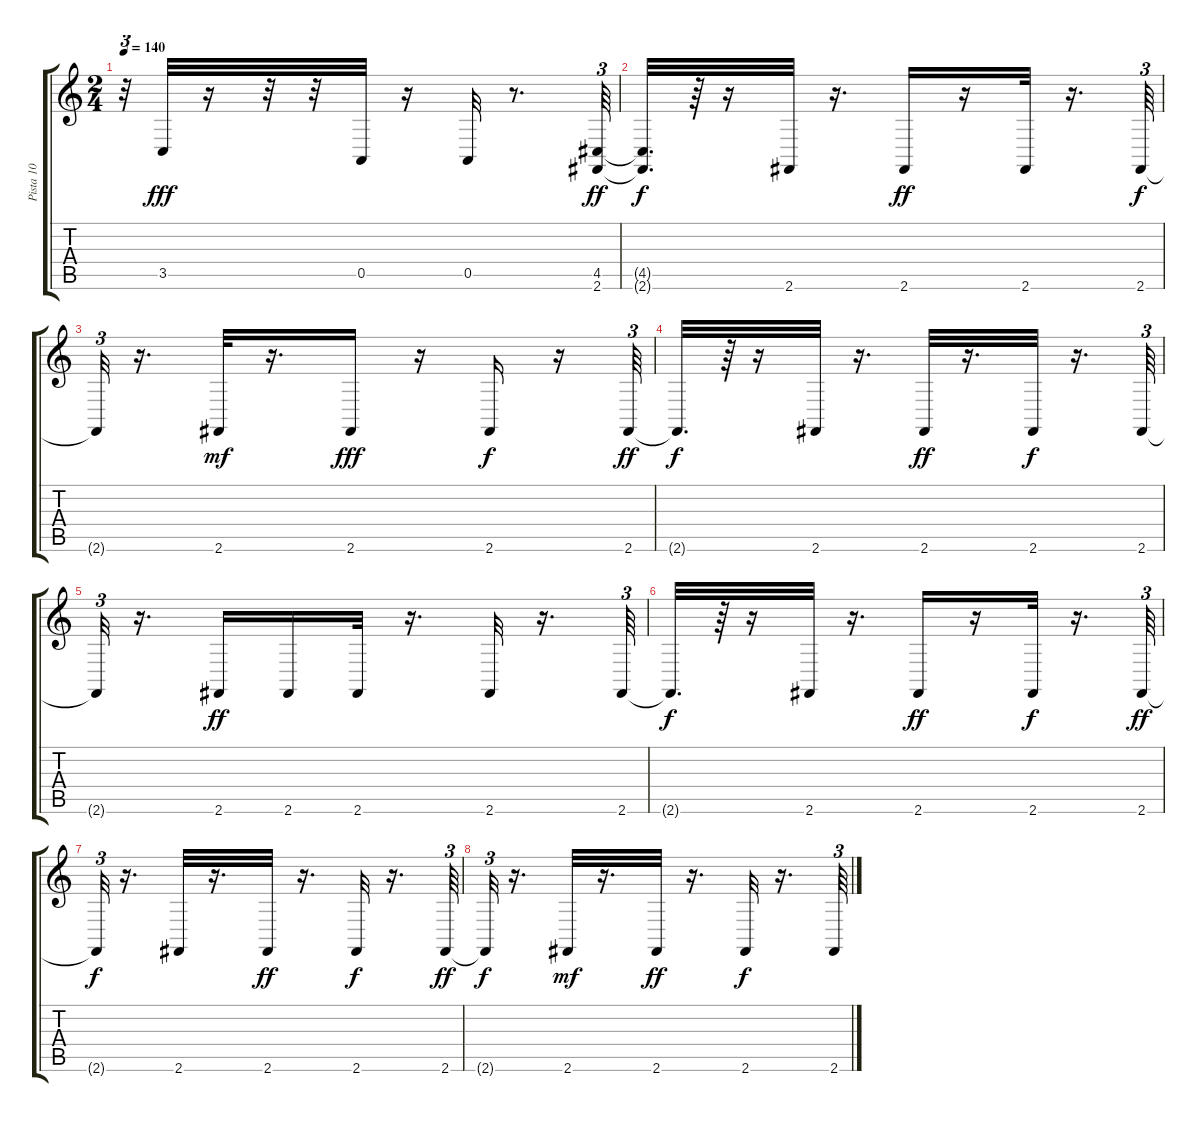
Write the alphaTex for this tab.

\track ("Pista 10" "Pista 10") {instrument acousticgrandpiano}
\staff {score tabs}
\tuning (E4 B3 G3 D3 A2 E2) {hide}
\ts (2 4)
\tempo 140
\clef g2
\ks c
r.32{tu (3 2) dy fff} 3.5.32 r.16 r.32 r.32 0.5.32 r.16 0.5.32 r.8{d} (4.5 2.6).64{tu (3 2) dy ff} |
(4.5{t} 2.6{t}).32{d dy f} r.64 r.16 2.6.32 r.16{d} 2.6.16{dy ff} r.16 2.6.32 r.16{d} 2.6.64{tu (3 2) dy f} |
2.6{t}.32{tu (3 2)} r.16{d} 2.6.32{dy mf} r.16{d} 2.6.16{dy fff} r.16 2.6.16{dy f} r.16 2.6.64{tu (3 2) dy ff} |
2.6{t}.32{d dy f} r.64 r.16 2.6.32 r.16{d} 2.6.32{dy ff} r.16{d} 2.6.32{dy f} r.16{d} 2.6.64{tu (3 2)} |
2.6{t}.32{tu (3 2)} r.16{d} 2.6.16{dy ff} 2.6.16 2.6.32 r.16{d} 2.6.32 r.16{d} 2.6.64{tu (3 2)} |
2.6{t}.32{d dy f} r.64 r.16 2.6.32 r.16{d} 2.6.16{dy ff} r.16 2.6.32{dy f} r.16{d} 2.6.64{tu (3 2) dy ff} |
2.6{t}.32{tu (3 2) dy f} r.16{d} 2.6.32 r.16{d} 2.6.32{dy ff} r.16{d} 2.6.32{dy f} r.16{d} 2.6.64{tu (3 2) dy ff} |
2.6{t}.32{tu (3 2) dy f} r.16{d} 2.6.32{dy mf} r.16{d} 2.6.32{dy ff} r.16{d} 2.6.32{dy f} r.16{d} 2.6.64{tu (3 2)}
